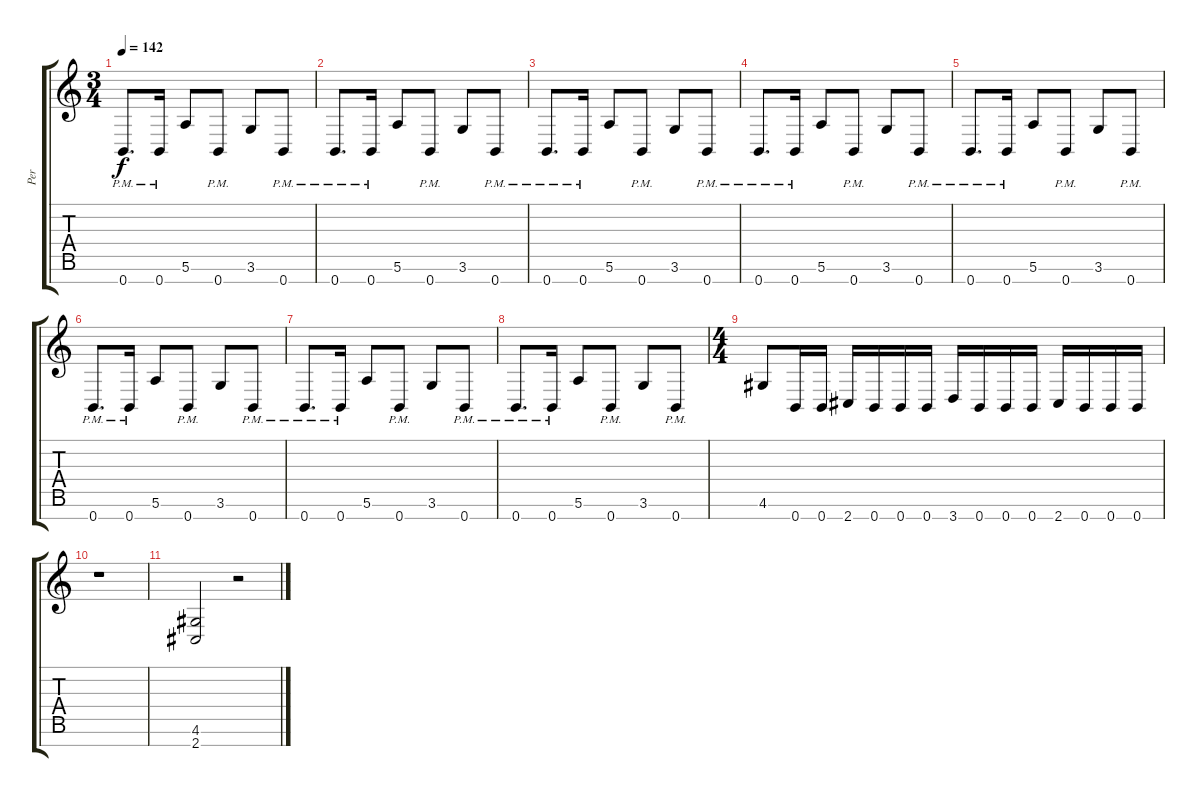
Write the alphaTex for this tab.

\track ("Per" "Per") {instrument distortionguitar}
\staff {score tabs}
\tuning (E4 B3 G3 D3 A2 E2 B1) {hide}
\ts (3 4)
\tempo 142
\clef g2
\ks c
0.7{pm}.8{d dy f} 0.7{pm}.16 5.6.8 0.7{pm}.8 3.6.8 0.7{pm}.8 |
0.7{pm}.8{d} 0.7{pm}.16 5.6.8 0.7{pm}.8 3.6.8 0.7{pm}.8 |
0.7{pm}.8{d} 0.7{pm}.16 5.6.8 0.7{pm}.8 3.6.8 0.7{pm}.8 |
0.7{pm}.8{d} 0.7{pm}.16 5.6.8 0.7{pm}.8 3.6.8 0.7{pm}.8 |
0.7{pm}.8{d} 0.7{pm}.16 5.6.8 0.7{pm}.8 3.6.8 0.7{pm}.8 |
0.7{pm}.8{d} 0.7{pm}.16 5.6.8 0.7{pm}.8 3.6.8 0.7{pm}.8 |
0.7{pm}.8{d} 0.7{pm}.16 5.6.8 0.7{pm}.8 3.6.8 0.7{pm}.8 |
0.7{pm}.8{d} 0.7{pm}.16 5.6.8 0.7{pm}.8 3.6.8 0.7{pm}.8 |
\ts (4 4)
4.6.8 0.7.16 0.7.16 2.7.16 0.7.16 0.7.16 0.7.16 3.7.16 0.7.16 0.7.16 0.7.16 2.7.16 0.7.16 0.7.16 0.7.16 |
r.1 |
(4.6 2.7).2 r.2
